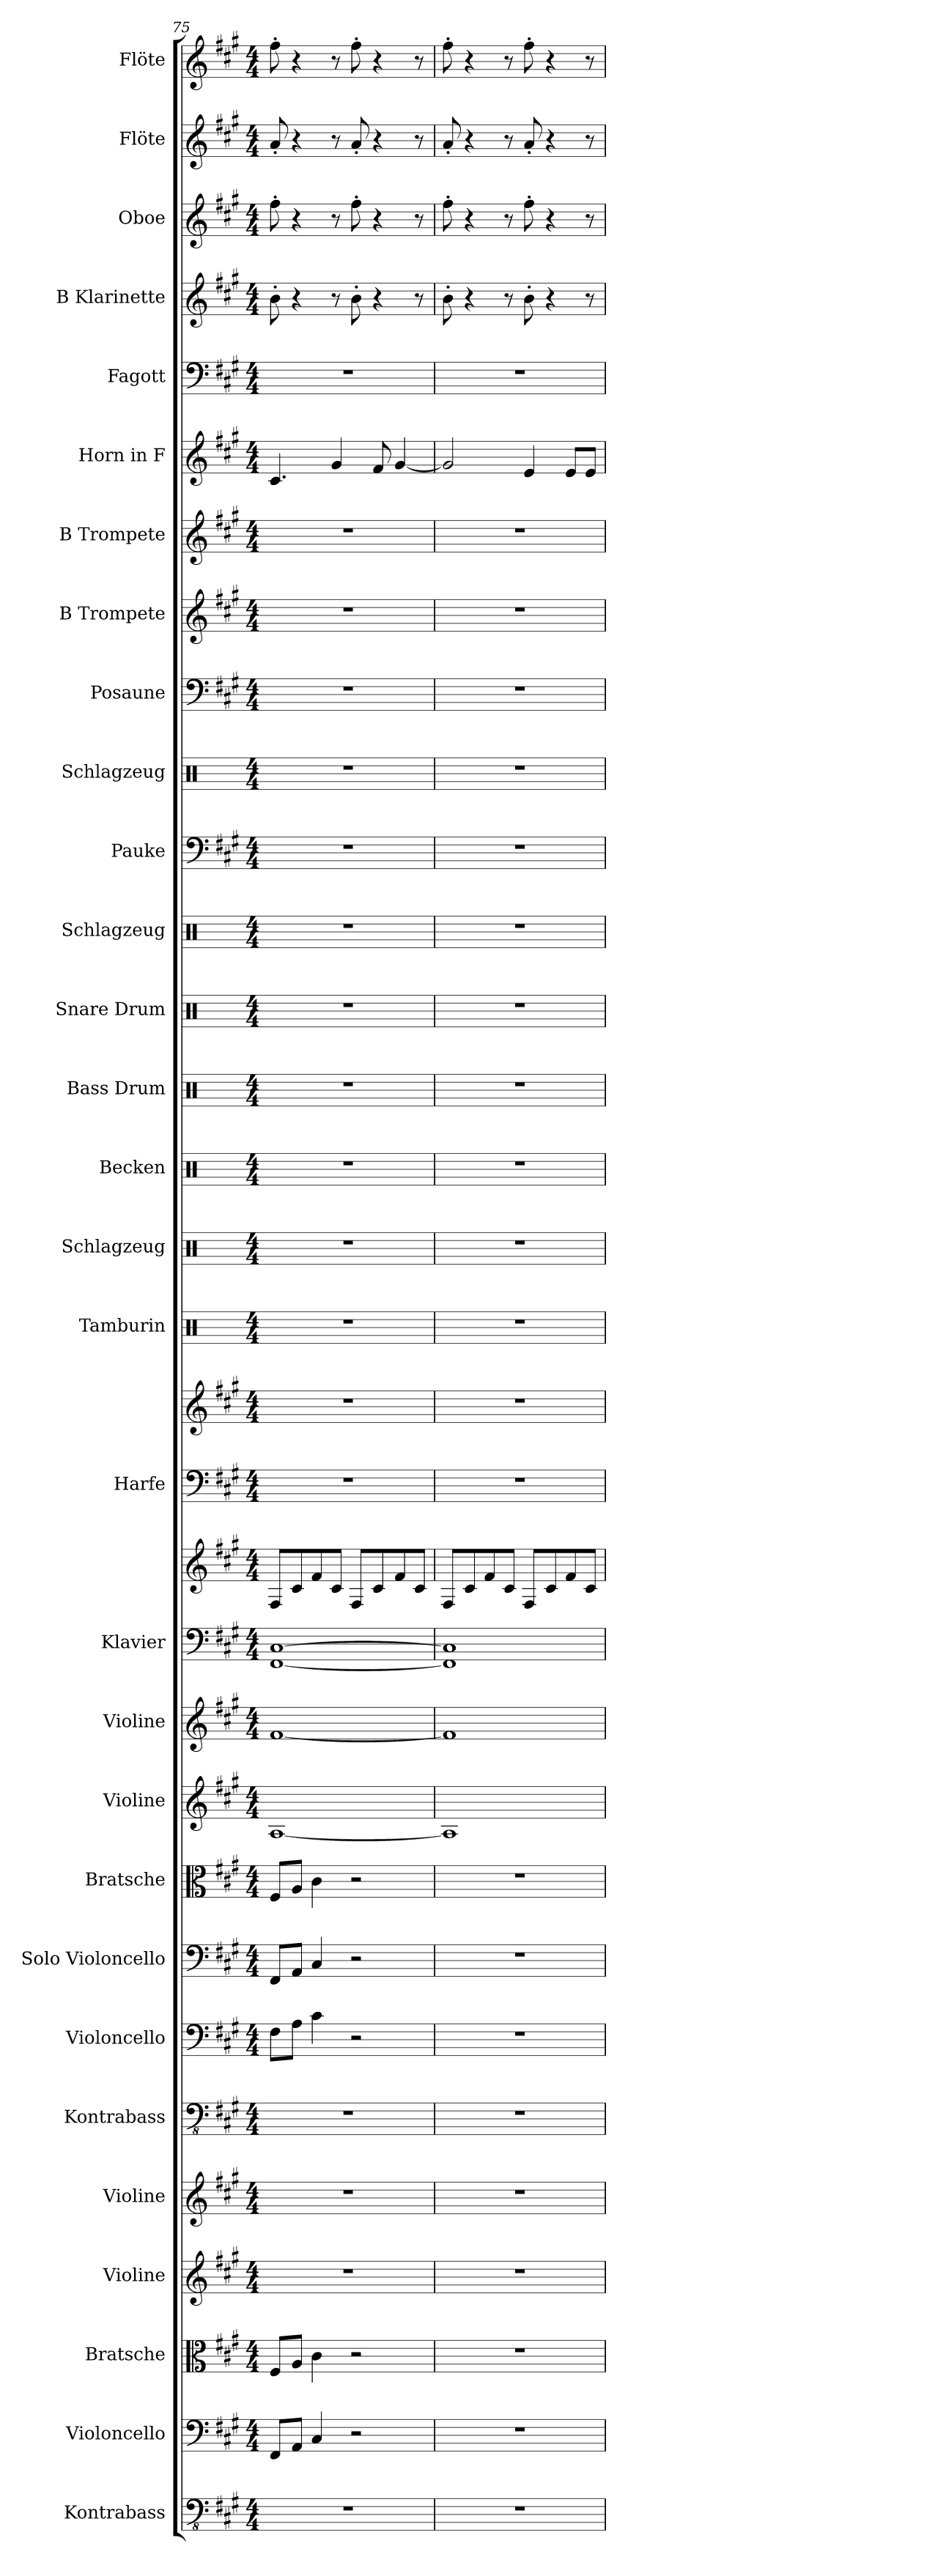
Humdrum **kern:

**kern	**kern	**kern	**kern	**kern	**kern	**kern	**kern	**kern	**kern	**kern	**kern	**kern	**kern	**kern	**kern	**kern	**kern	**kern	**kern	**kern	**kern	**kern	**kern	**kern	**kern	**kern	**kern	**kern	**kern	**kern	**kern
*part30	*part29	*part28	*part27	*part26	*part25	*part24	*part23	*part22	*part21	*part20	*part19	*part19	*part18	*part18	*part17	*part16	*part15	*part14	*part13	*part12	*part11	*part10	*part9	*part8	*part7	*part6	*part5	*part4	*part3	*part2	*part1
*staff32	*staff31	*staff30	*staff29	*staff28	*staff27	*staff26	*staff25	*staff24	*staff23	*staff22	*staff21	*staff20	*staff19	*staff18	*staff17	*staff16	*staff15	*staff14	*staff13	*staff12	*staff11	*staff10	*staff9	*staff8	*staff7	*staff6	*staff5	*staff4	*staff3	*staff2	*staff1
*I"Kontrabass	*I"Violoncello	*I"Bratsche	*I"Violine	*I"Violine	*I"Kontrabass	*I"Violoncello	*I"Solo Violoncello	*I"Bratsche	*I"Violine	*I"Violine	*I"Klavier	*	*I"Harfe	*	*I"Tamburin	*I"Schlagzeug	*I"Becken	*I"Bass Drum	*I"Snare Drum	*I"Schlagzeug	*I"Pauke	*I"Schlagzeug	*I"Posaune	*I"B Trompete	*I"B Trompete	*I"Horn in F	*I"Fagott	*I"B Klarinette	*I"Oboe	*I"Flöte	*I"Flöte
*I'Kb.	*I'Vc.	*I'Bra.	*I'Vl.	*I'Vl.	*I'Kb.	*I'Vc.	*I'Vc.	*I'Bra.	*I'Vl.	*I'Vl.	*I'Klav.	*	*I'Hrf.	*	*I'Tamb.	*I'Slzg.	*I'Bkn.	*I'B. Dr.	*I'Sn. Dr.	*I'Slzg.	*I'Pk.	*I'Slzg.	*I'Psn.	*I'B Tpt.	*I'B Tpt.	*	*I'Fgt.	*I'B Kl.	*I'Ob.	*I'Fl.	*I'Fl.
*clefFv4	*clefF4	*clefC3	*clefG2	*clefG2	*clefFv4	*clefF4	*clefF4	*clefC3	*clefG2	*clefG2	*clefF4	*clefG2	*clefF4	*clefG2	*clefX	*clefX	*clefX	*clefX	*clefX	*clefX	*clefF4	*clefX	*clefF4	*clefG2	*clefG2	*clefG2	*clefF4	*clefG2	*clefG2	*clefG2	*clefG2
*ITrd7c12	*	*	*	*	*ITrd7c12	*	*	*	*	*	*	*	*	*	*	*	*	*	*	*	*	*	*	*ITrd1c2	*ITrd1c2	*ITrd4c7	*	*ITrd1c2	*	*	*
*k[f#c#g#]	*k[f#c#g#]	*k[f#c#g#]	*k[f#c#g#]	*k[f#c#g#]	*k[f#c#g#]	*k[f#c#g#]	*k[f#c#g#]	*k[f#c#g#]	*k[f#c#g#]	*k[f#c#g#]	*k[f#c#g#]	*k[f#c#g#]	*k[f#c#g#]	*k[f#c#g#]	*k[]	*k[]	*k[]	*k[]	*k[]	*k[]	*k[f#c#g#]	*k[]	*k[f#c#g#]	*k[f#]	*k[f#]	*k[f#c#]	*k[f#c#g#]	*k[f#]	*k[f#c#g#]	*k[f#c#g#]	*k[f#c#g#]
*M4/4	*M4/4	*M4/4	*M4/4	*M4/4	*M4/4	*M4/4	*M4/4	*M4/4	*M4/4	*M4/4	*M4/4	*M4/4	*M4/4	*M4/4	*M4/4	*M4/4	*M4/4	*M4/4	*M4/4	*M4/4	*M4/4	*M4/4	*M4/4	*M4/4	*M4/4	*M4/4	*M4/4	*M4/4	*M4/4	*M4/4	*M4/4
=75	=75	=75	=75	=75	=75	=75	=75	=75	=75	=75	=75	=75	=75	=75	=75	=75	=75	=75	=75	=75	=75	=75	=75	=75	=75	=75	=75	=75	=75	=75	=75
1r	8FF#/L	8F#/L	1r	1r	1r	8F#\L	8FF#/L	8F#/L	[1A	[1f#	[1FF# [1C#	8F#/L	1r	1r	1r	1r	1r	1r	1r	1r	1r	1r	1r	1r	1r	4.F#/	1r	8a'\	8ff#'\	8a'/	8ff#'\
.	8AA/J	8A/J	.	.	.	8A\J	8AA/J	8A/J	.	.	.	8c#/	.	.	.	.	.	.	.	.	.	.	.	.	.	.	.	4r	4r	4r	4r
.	4C#/	4c#\	.	.	.	4c#\	4C#/	4c#\	.	.	.	8f#/	.	.	.	.	.	.	.	.	.	.	.	.	.	.	.	.	.	.	.
.	.	.	.	.	.	.	.	.	.	.	.	8c#/J	.	.	.	.	.	.	.	.	.	.	.	.	.	4c#/	.	8r	8r	8r	8r
.	2r	2r	.	.	.	2r	2r	2r	.	.	.	8F#/L	.	.	.	.	.	.	.	.	.	.	.	.	.	.	.	8a'\	8ff#'\	8a'/	8ff#'\
.	.	.	.	.	.	.	.	.	.	.	.	8c#/	.	.	.	.	.	.	.	.	.	.	.	.	.	8B/	.	4r	4r	4r	4r
.	.	.	.	.	.	.	.	.	.	.	.	8f#/	.	.	.	.	.	.	.	.	.	.	.	.	.	[4c#/	.	.	.	.	.
.	.	.	.	.	.	.	.	.	.	.	.	8c#/J	.	.	.	.	.	.	.	.	.	.	.	.	.	.	.	8r	8r	8r	8r
=76	=76	=76	=76	=76	=76	=76	=76	=76	=76	=76	=76	=76	=76	=76	=76	=76	=76	=76	=76	=76	=76	=76	=76	=76	=76	=76	=76	=76	=76	=76	=76
1r	1r	1r	1r	1r	1r	1r	1r	1r	1A]	1f#]	1FF#] 1C#]	8F#/L	1r	1r	1r	1r	1r	1r	1r	1r	1r	1r	1r	1r	1r	2c#/]	1r	8a'\	8ff#'\	8a'/	8ff#'\
.	.	.	.	.	.	.	.	.	.	.	.	8c#/	.	.	.	.	.	.	.	.	.	.	.	.	.	.	.	4r	4r	4r	4r
.	.	.	.	.	.	.	.	.	.	.	.	8f#/	.	.	.	.	.	.	.	.	.	.	.	.	.	.	.	.	.	.	.
.	.	.	.	.	.	.	.	.	.	.	.	8c#/J	.	.	.	.	.	.	.	.	.	.	.	.	.	.	.	8r	8r	8r	8r
.	.	.	.	.	.	.	.	.	.	.	.	8F#/L	.	.	.	.	.	.	.	.	.	.	.	.	.	4A/	.	8a'\	8ff#'\	8a'/	8ff#'\
.	.	.	.	.	.	.	.	.	.	.	.	8c#/	.	.	.	.	.	.	.	.	.	.	.	.	.	.	.	4r	4r	4r	4r
.	.	.	.	.	.	.	.	.	.	.	.	8f#/	.	.	.	.	.	.	.	.	.	.	.	.	.	8A/L	.	.	.	.	.
.	.	.	.	.	.	.	.	.	.	.	.	8c#/J	.	.	.	.	.	.	.	.	.	.	.	.	.	8A/J	.	8r	8r	8r	8r
=	=	=	=	=	=	=	=	=	=	=	=	=	=	=	=	=	=	=	=	=	=	=	=	=	=	=	=	=	=	=	=
*-	*-	*-	*-	*-	*-	*-	*-	*-	*-	*-	*-	*-	*-	*-	*-	*-	*-	*-	*-	*-	*-	*-	*-	*-	*-	*-	*-	*-	*-	*-	*-
